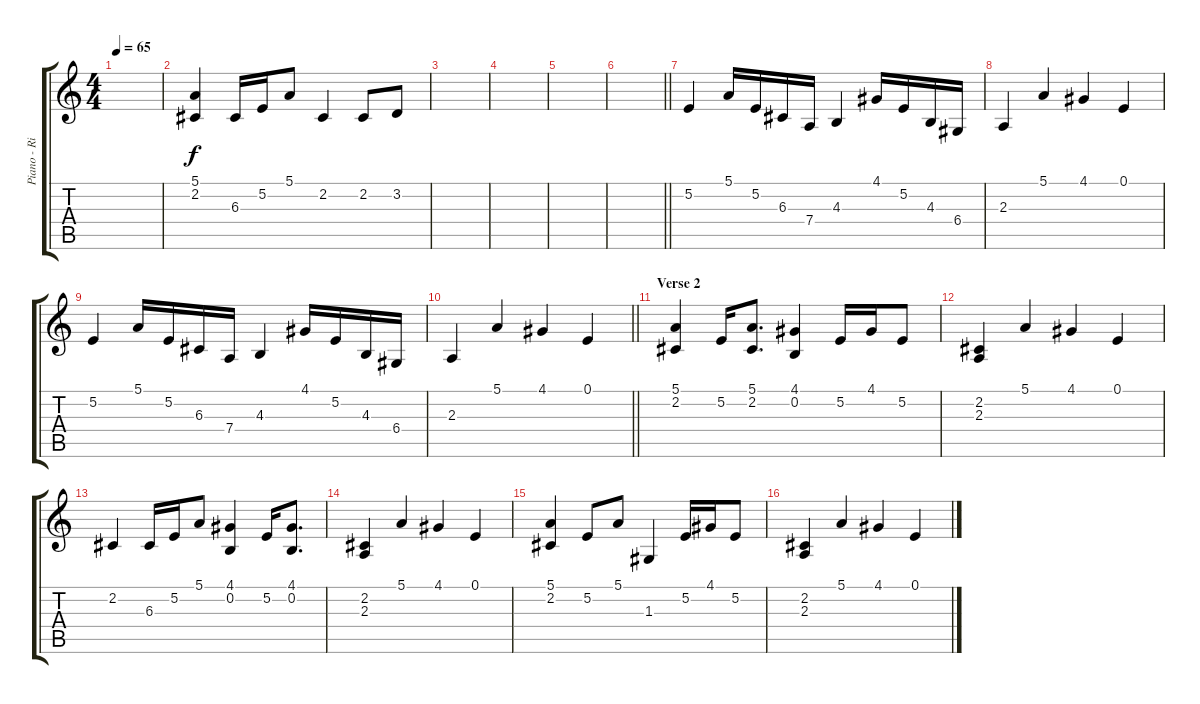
\track ("Piano - Right Hand" "Piano - Ri") {instrument acousticgrandpiano}
\staff {score tabs}
\tuning (E4 B3 G3 D3 A2 D2) {hide}
\ts (4 4)
\tempo 65
\clef g2
\ks c
|
(5.1 2.2).4 6.3.16 5.2.16 5.1.8 2.2.4 2.2.8 3.2.8 |
|
|
|
\barLineRight lightlight
|
\section ("" "")
5.2.4 5.1.16 5.2.16 6.3.16 7.4.16 4.3.4 4.1.16 5.2.16 4.3.16 6.4.16 |
2.3.4 5.1.4 4.1.4 0.1.4 |
5.2.4 5.1.16 5.2.16 6.3.16 7.4.16 4.3.4 4.1.16 5.2.16 4.3.16 6.4.16 |
\barLineRight lightlight
2.3.4 5.1.4 4.1.4 0.1.4 |
\section ("" "Verse 2")
(5.1 2.2).4 5.2.16 (5.1 2.2).8{d} (4.1 0.2).4 5.2.16 4.1.16 5.2.8 |
(2.2 2.3).4 5.1.4 4.1.4 0.1.4 |
2.2.4 6.3.16 5.2.16 5.1.8 (4.1 0.2).4 5.2.16 (4.1 0.2).8{d} |
(2.2 2.3).4 5.1.4 4.1.4 0.1.4 |
(5.1 2.2).4 5.2.8 5.1.8 1.3.4 5.2.16 4.1.16 5.2.8 |
(2.2 2.3).4 5.1.4 4.1.4 0.1.4
